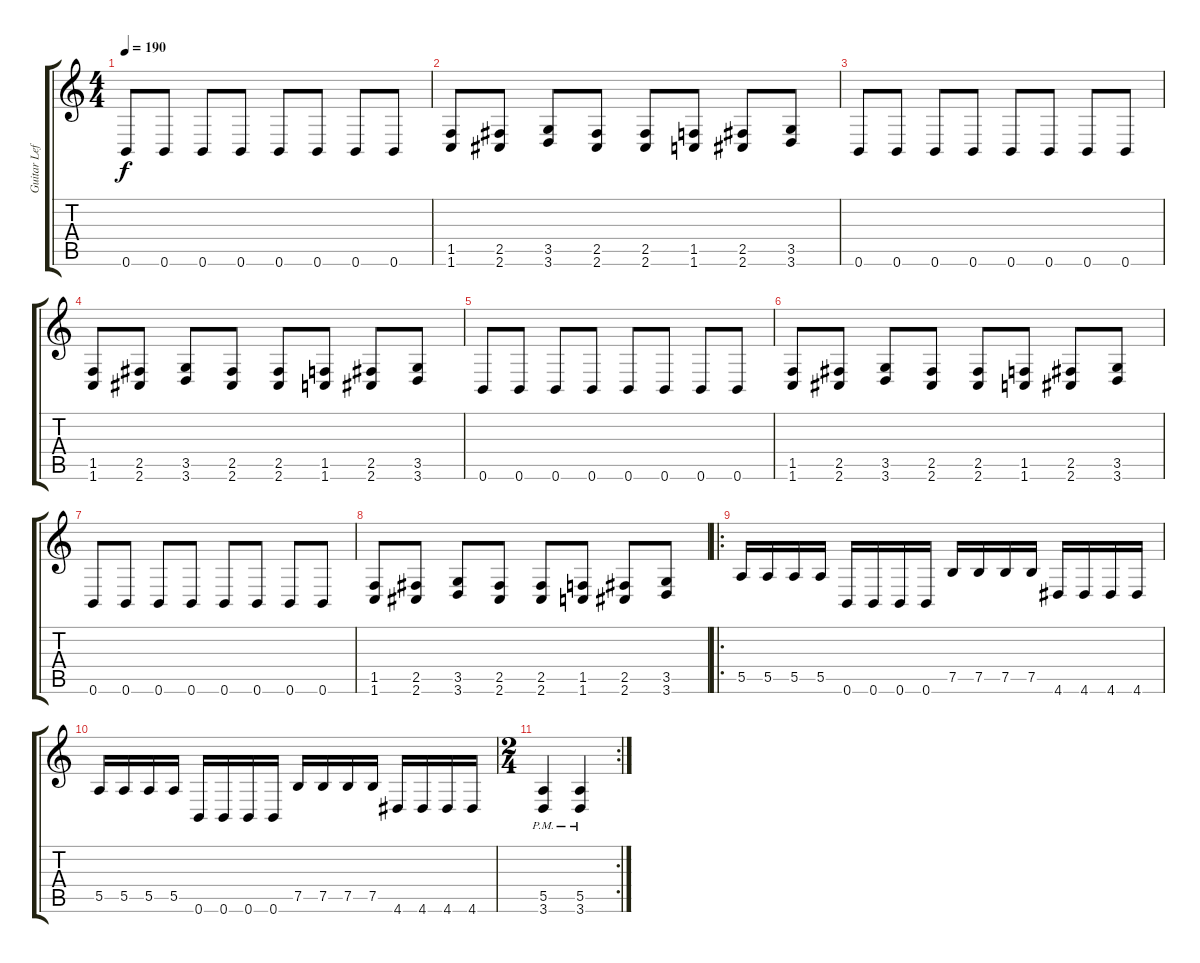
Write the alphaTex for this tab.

\track ("Guitar Left" "Guitar Lef") {instrument distortionguitar}
\staff {score tabs}
\tuning (B3 Gb3 D3 A2 E2 B1) {hide}
\ts (4 4)
\tempo 190
\clef g2
\ks c
0.6.8{dy f} 0.6.8 0.6.8 0.6.8 0.6.8 0.6.8 0.6.8 0.6.8 |
(1.5 1.6).8 (2.5 2.6).8 (3.5 3.6).8 (2.5 2.6).8 (2.5 2.6).8 (1.5 1.6).8 (2.5 2.6).8 (3.5 3.6).8 |
0.6.8 0.6.8 0.6.8 0.6.8 0.6.8 0.6.8 0.6.8 0.6.8 |
(1.5 1.6).8 (2.5 2.6).8 (3.5 3.6).8 (2.5 2.6).8 (2.5 2.6).8 (1.5 1.6).8 (2.5 2.6).8 (3.5 3.6).8 |
0.6.8 0.6.8 0.6.8 0.6.8 0.6.8 0.6.8 0.6.8 0.6.8 |
(1.5 1.6).8 (2.5 2.6).8 (3.5 3.6).8 (2.5 2.6).8 (2.5 2.6).8 (1.5 1.6).8 (2.5 2.6).8 (3.5 3.6).8 |
0.6.8 0.6.8 0.6.8 0.6.8 0.6.8 0.6.8 0.6.8 0.6.8 |
(1.5 1.6).8 (2.5 2.6).8 (3.5 3.6).8 (2.5 2.6).8 (2.5 2.6).8 (1.5 1.6).8 (2.5 2.6).8 (3.5 3.6).8 |
\ro
5.5.16 5.5.16 5.5.16 5.5.16 0.6.16 0.6.16 0.6.16 0.6.16 7.5.16 7.5.16 7.5.16 7.5.16 4.6.16 4.6.16 4.6.16 4.6.16 |
5.5.16 5.5.16 5.5.16 5.5.16 0.6.16 0.6.16 0.6.16 0.6.16 7.5.16 7.5.16 7.5.16 7.5.16 4.6.16 4.6.16 4.6.16 4.6.16 |
\rc 2
\ts (2 4)
(5.5{pm} 3.6{pm}).4 (5.5{pm} 3.6{pm}).4
